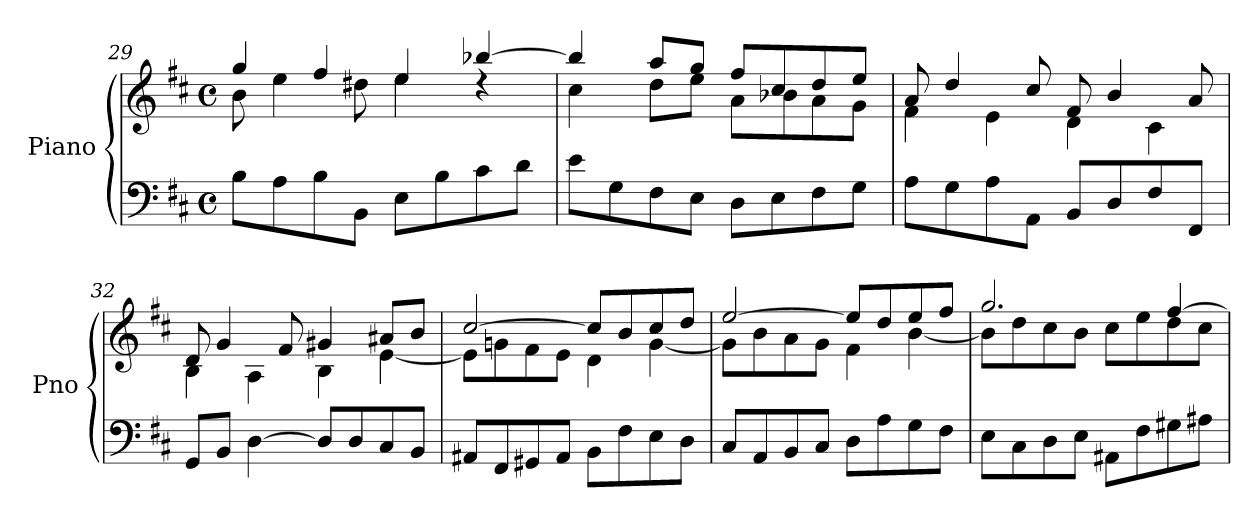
**kern	**kern
*part1	*part1
*staff2	*staff1
*I"Piano	*
*I'Pno	*
*clefF4	*clefG2
*k[f#c#]	*k[f#c#]
*M4/4	*M4/4
*met(c)	*met(c)
=29	=29
*	*^
8B\L	4gg/	8b\
8A\	.	4ee\
8B\	4ff#/	.
8BB\J	.	8dd#X\
8E\L	4ee/	4ee\
8B\	.	.
8c#\	[4bb-X/	4rdd
8d\J	.	.
=30	=30	=30
8e\L	4bb-/]	4cc#\
8G\	.	.
8F#\	8aa/L	8dd\L
8E\J	8gg/J	8ee\J
8D\L	8ff#/L	8a\L
8E\	8cc#/	8b-X\
8F#\	8dd/	8a\
8G\J	8ee/J	8g\J
=31	=31	=31
8A\L	8a/	4f#\
8G\	4dd/	.
8A\	.	4e\
8AA\J	8cc#/	.
8BB/L	8f#/	4d\
8D/	4b/	.
8F#/	.	4c#\
8FF#/J	8a/	.
!!LO:PB:g=z	!!
=32	=32	=32
8GG/L	8d/	4B\
8BB/J	4g/	.
[4D\	.	4A\
.	8f#/	.
8D/L]	4g#X/	4B\
8D/	.	.
8C#/	8a#X/L	[4e\
8BB/J	8b/J	.
=33	=33	=33
8AA#X/L	[2cc#/	8e\L]
8FF#/	.	8gn\
8GG#X/	.	8f#\
8AA#/J	.	8e\J
8BB\L	8cc#/L]	4d\
8F#\	8b/	.
8E\	8cc#/	[4g\
8D\J	8dd/J	.
=34	=34	=34
8C#/L	[2ee/	8g\L]
8AA/	.	8b\
8BB/	.	8a\
8C#/J	.	8g\J
8D\L	8ee/L]	4f#\
8A\	8dd/	.
8G\	8ee/	[4b\
8F#\J	8ff#/J	.
=35	=35	=35
8E\L	2.gg/	8b\L]
8C#\	.	8dd\
8D\	.	8cc#\
8E\J	.	8b\J
8AA#X\L	.	8cc#\L
8F#\	.	8ee\
8G#X\	[4ff#/	8dd\
8A#X\J	.	8cc#\J
*	*v	*v
=	=
*-	*-
